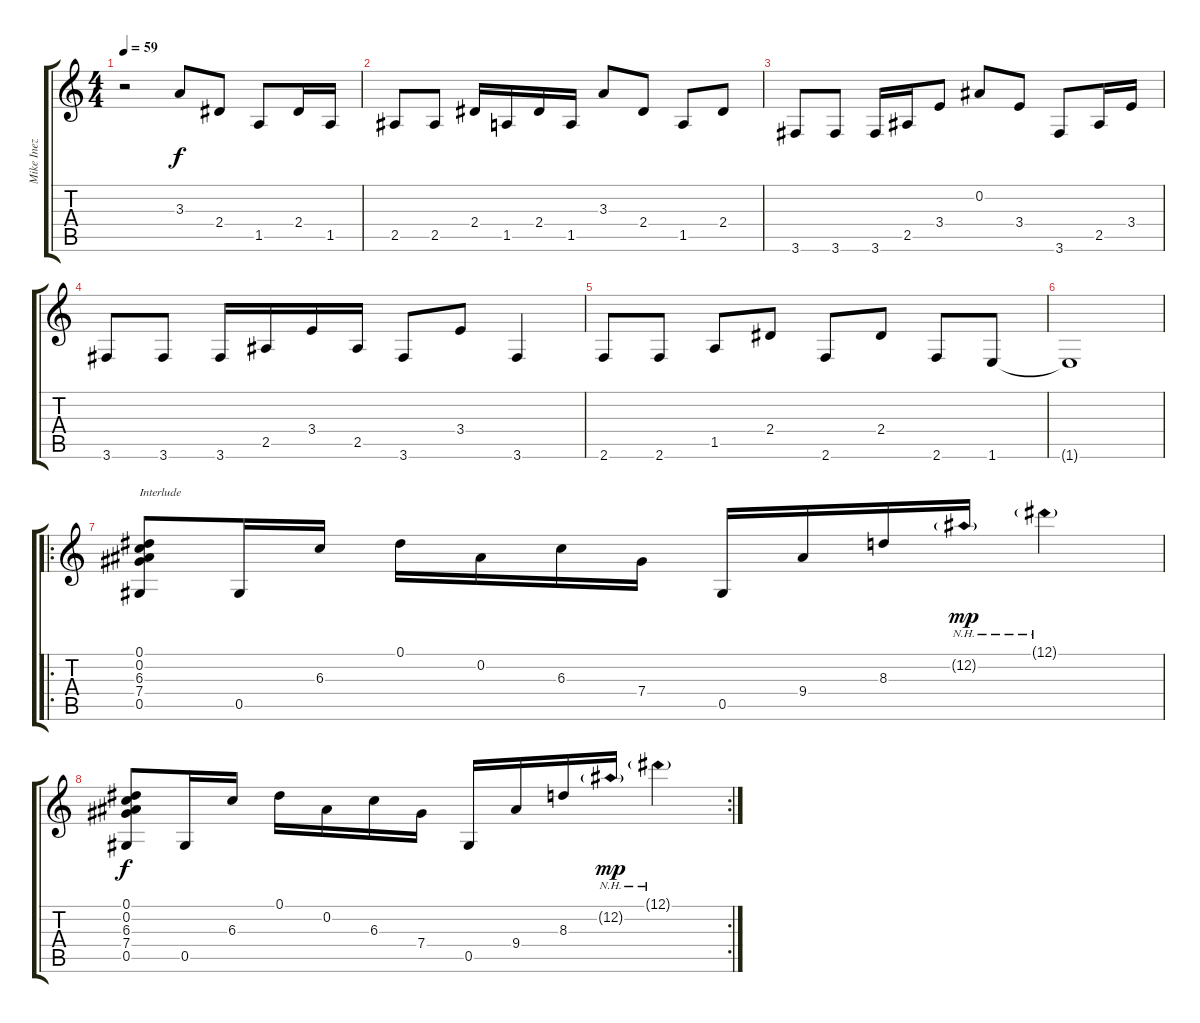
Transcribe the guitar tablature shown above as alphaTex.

\track ("Mike Inez" "Mike Inez") {instrument acousticguitarsteel}
\staff {score tabs}
\tuning (Eb4 Bb3 Gb3 Db3 Ab2 Eb2) {hide}
\ts (4 4)
\tempo 59
\clef g2
\ks c
r.2{dy f} 3.3.8 2.4.8 1.5.8 2.4.16 1.5.16 |
2.5.8 2.5.8 2.4.16 1.5.16 2.4.16 1.5.16 3.3.8 2.4.8 1.5.8 2.4.8 |
3.6.8 3.6.8 3.6.16 2.5.16 3.4.8 0.2.8 3.4.8 3.6.8 2.5.16 3.4.16 |
3.6.8 3.6.8 3.6.16 2.5.16 3.4.16 2.5.16 3.6.8 3.4.8 3.6.4 |
2.6.8 2.6.8 1.5.8 2.4.8 2.6.8 2.4.8 2.6.8 1.6.8 |
1.6{t}.1 |
\ro
(0.1 0.2 6.3 7.4 0.5).8{txt "Interlude"} 0.5.16 6.3.16 0.1.16 0.2.16 6.3.16 7.4.16 0.5.16 9.4.16 8.3.16 12.2{nh g}.16{dy mp} 12.1{nh g}.4 |
\rc 2
(0.1 0.2 6.3 7.4 0.5).8{dy f} 0.5.16 6.3.16 0.1.16 0.2.16 6.3.16 7.4.16 0.5.16 9.4.16 8.3.16 12.2{nh g}.16{dy mp} 12.1{nh g}.4
